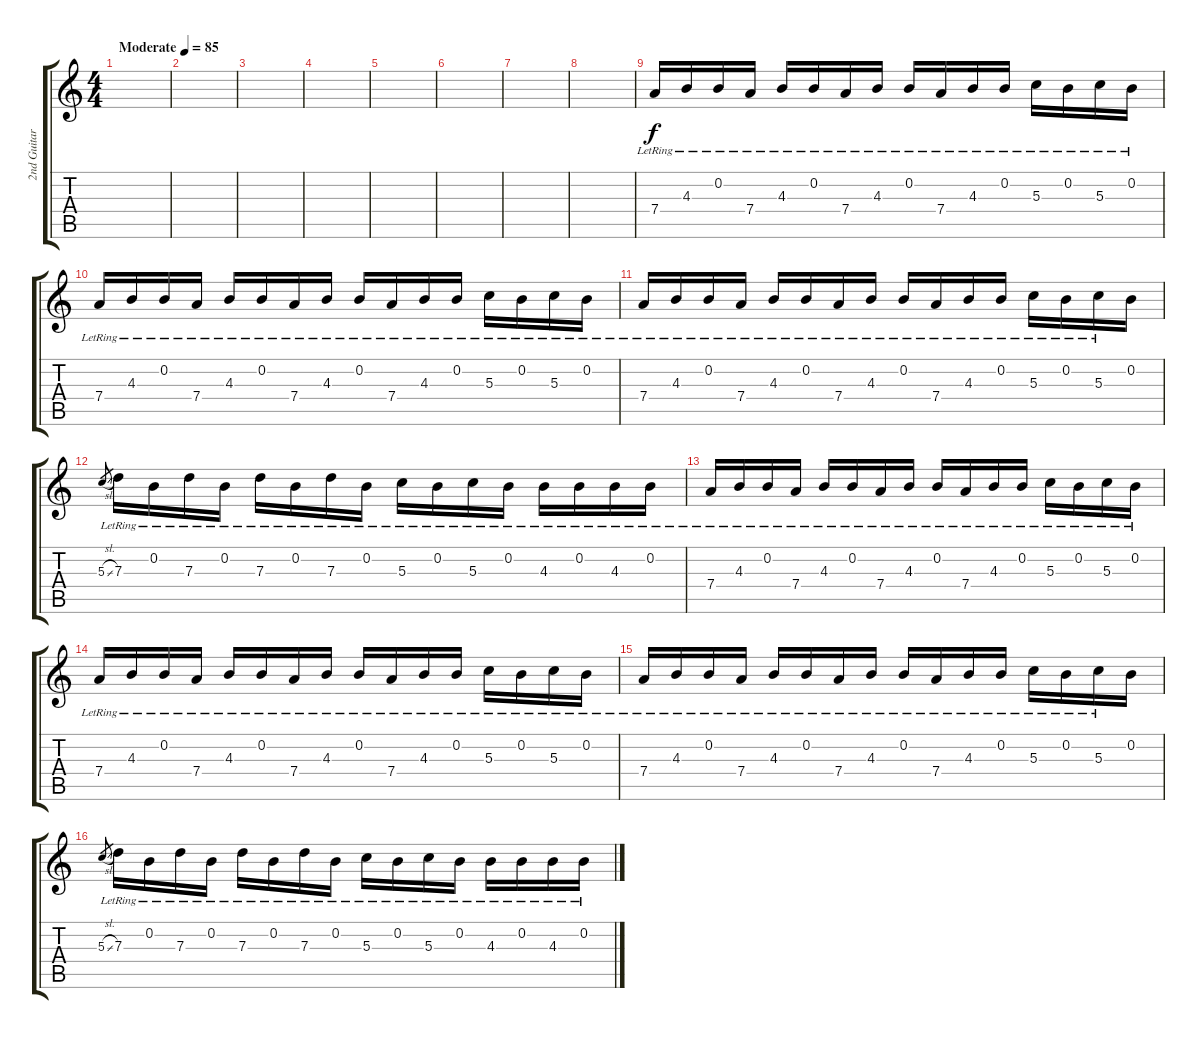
\track ("2nd Guitar" "2nd Guitar") {instrument acousticguitarsteel}
\staff {score tabs}
\tuning (E4 B3 G3 D3 A2 E2) {hide}
\ts (4 4)
\tempo (85 "Moderate")
\clef g2
\ks c
|
|
|
|
|
|
|
|
7.4{lr}.16 4.3{lr}.16 0.2{lr}.16 7.4{lr}.16 4.3{lr}.16 0.2{lr}.16 7.4{lr}.16 4.3{lr}.16 0.2{lr}.16 7.4{lr}.16 4.3{lr}.16 0.2{lr}.16 5.3{lr}.16 0.2{lr}.16 5.3{lr}.16 0.2{lr}.16 |
7.4{lr}.16 4.3{lr}.16 0.2{lr}.16 7.4{lr}.16 4.3{lr}.16 0.2{lr}.16 7.4{lr}.16 4.3{lr}.16 0.2{lr}.16 7.4{lr}.16 4.3{lr}.16 0.2{lr}.16 5.3{lr}.16 0.2{lr}.16 5.3{lr}.16 0.2{lr}.16 |
7.4{lr}.16 4.3{lr}.16 0.2{lr}.16 7.4{lr}.16 4.3{lr}.16 0.2{lr}.16 7.4{lr}.16 4.3{lr}.16 0.2{lr}.16 7.4{lr}.16 4.3{lr}.16 0.2{lr}.16 5.3{lr}.16 0.2{lr}.16 5.3{lr}.16 0.2.16 |
5.3{sl}.8{gr} 7.3{lr}.16 0.2{lr}.16 7.3{lr}.16 0.2{lr}.16 7.3{lr}.16 0.2{lr}.16 7.3{lr}.16 0.2{lr}.16 5.3{lr}.16 0.2{lr}.16 5.3{lr}.16 0.2{lr}.16 4.3{lr}.16 0.2{lr}.16 4.3{lr}.16 0.2{lr}.16 |
7.4{lr}.16 4.3{lr}.16 0.2{lr}.16 7.4{lr}.16 4.3{lr}.16 0.2{lr}.16 7.4{lr}.16 4.3{lr}.16 0.2{lr}.16 7.4{lr}.16 4.3{lr}.16 0.2{lr}.16 5.3{lr}.16 0.2{lr}.16 5.3{lr}.16 0.2{lr}.16 |
7.4{lr}.16 4.3{lr}.16 0.2{lr}.16 7.4{lr}.16 4.3{lr}.16 0.2{lr}.16 7.4{lr}.16 4.3{lr}.16 0.2{lr}.16 7.4{lr}.16 4.3{lr}.16 0.2{lr}.16 5.3{lr}.16 0.2{lr}.16 5.3{lr}.16 0.2{lr}.16 |
7.4{lr}.16 4.3{lr}.16 0.2{lr}.16 7.4{lr}.16 4.3{lr}.16 0.2{lr}.16 7.4{lr}.16 4.3{lr}.16 0.2{lr}.16 7.4{lr}.16 4.3{lr}.16 0.2{lr}.16 5.3{lr}.16 0.2{lr}.16 5.3{lr}.16 0.2.16 |
5.3{sl}.8{gr} 7.3{lr}.16 0.2{lr}.16 7.3{lr}.16 0.2{lr}.16 7.3{lr}.16 0.2{lr}.16 7.3{lr}.16 0.2{lr}.16 5.3{lr}.16 0.2{lr}.16 5.3{lr}.16 0.2{lr}.16 4.3{lr}.16 0.2{lr}.16 4.3{lr}.16 0.2{lr}.16
